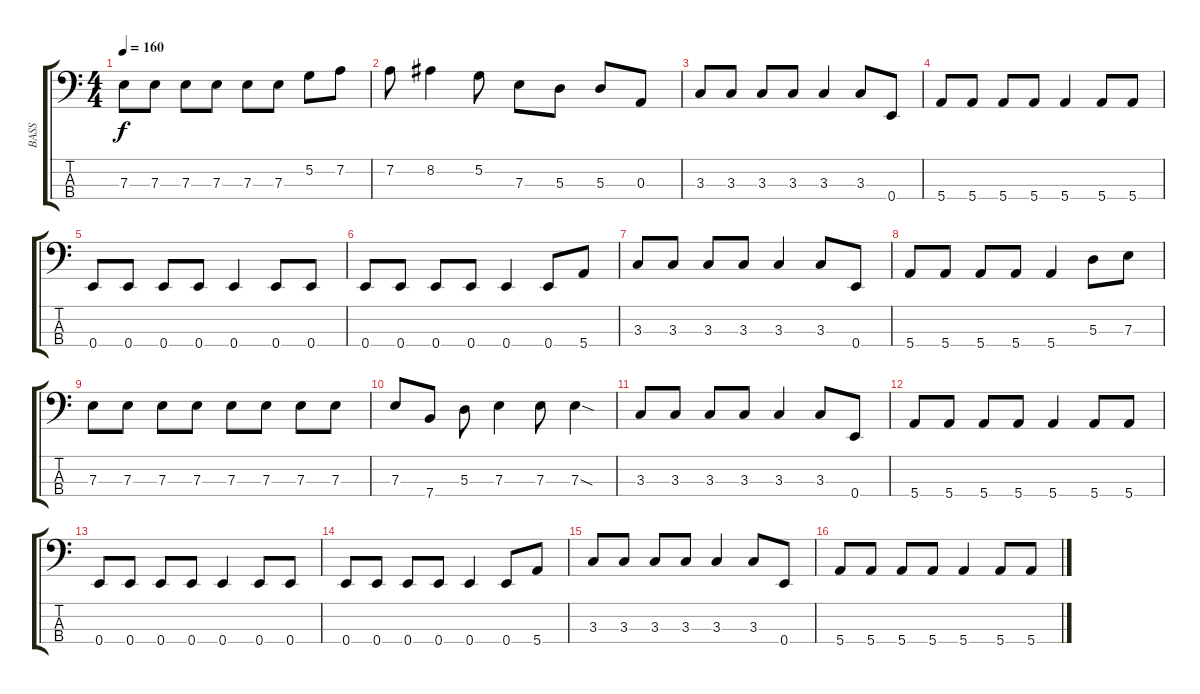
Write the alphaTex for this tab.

\track ("BASS" "BASS") {instrument electricbassfinger}
\staff {score tabs}
\tuning (G2 D2 A1 E1) {hide}
\ts (4 4)
\tempo 160
\clef f4
\ks c
7.3.8{dy f} 7.3.8 7.3.8 7.3.8 7.3.8 7.3.8 5.2.8 7.2.8 |
7.2.8 8.2.4 5.2.8 7.3.8 5.3.8 5.3.8 0.3.8 |
3.3.8 3.3.8 3.3.8 3.3.8 3.3.4 3.3.8 0.4.8 |
5.4.8 5.4.8 5.4.8 5.4.8 5.4.4 5.4.8 5.4.8 |
0.4.8 0.4.8 0.4.8 0.4.8 0.4.4 0.4.8 0.4.8 |
0.4.8 0.4.8 0.4.8 0.4.8 0.4.4 0.4.8 5.4.8 |
3.3.8 3.3.8 3.3.8 3.3.8 3.3.4 3.3.8 0.4.8 |
5.4.8 5.4.8 5.4.8 5.4.8 5.4.4 5.3.8 7.3.8 |
7.3.8 7.3.8 7.3.8 7.3.8 7.3.8 7.3.8 7.3.8 7.3.8 |
7.3.8 7.4.8 5.3.8 7.3.4 7.3.8 7.3{sod}.4 |
3.3.8 3.3.8 3.3.8 3.3.8 3.3.4 3.3.8 0.4.8 |
5.4.8 5.4.8 5.4.8 5.4.8 5.4.4 5.4.8 5.4.8 |
0.4.8 0.4.8 0.4.8 0.4.8 0.4.4 0.4.8 0.4.8 |
0.4.8 0.4.8 0.4.8 0.4.8 0.4.4 0.4.8 5.4.8 |
3.3.8 3.3.8 3.3.8 3.3.8 3.3.4 3.3.8 0.4.8 |
5.4.8 5.4.8 5.4.8 5.4.8 5.4.4 5.4.8 5.4.8
